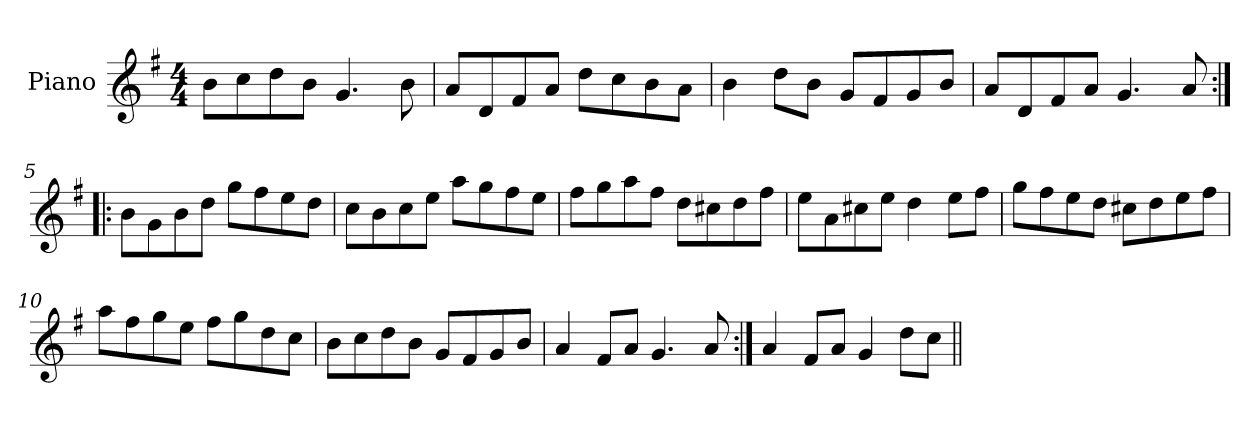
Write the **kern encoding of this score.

**kern
*part1
*staff1
*I"Piano
*I'Pno
*clefG2
*k[f#]
*G:
*M4/4
=1
8b\L
8cc\
8dd\
8b\J
4.g/
8b\
=2
8a/L
8d/
8f#/
8a/J
8dd\L
8cc\
8b\
8a\J
=3
4b\
8dd\L
8b\J
8g/L
8f#/
8g/
8b/J
=4
8a/L
8d/
8f#/
8a/J
4.g/
8a/
=5:|!|:
8b\L
8g\
8b\
8dd\J
8gg\L
8ff#\
8ee\
8dd\J
=6
8cc\L
8b\
8cc\
8ee\J
8aa\L
8gg\
8ff#\
8ee\J
=7
8ff#\L
8gg\
8aa\
8ff#\J
8dd\L
8cc#X\
8dd\
8ff#\J
=8
8ee\L
8a\
8cc#X\
8ee\J
4dd\
8ee\L
8ff#\J
=9
8gg\L
8ff#\
8ee\
8dd\J
8cc#X\L
8dd\
8ee\
8ff#\J
=10
8aa\L
8ff#\
8gg\
8ee\J
8ff#\L
8gg\
8dd\
8cc\J
=11
8b\L
8cc\
8dd\
8b\J
8g/L
8f#/
8g/
8b/J
=12
4a/
8f#/L
8a/J
4.g/
8a/
=13:|!
4a/
8f#/L
8a/J
4g/
8dd\L
8cc\J
=||
*-
